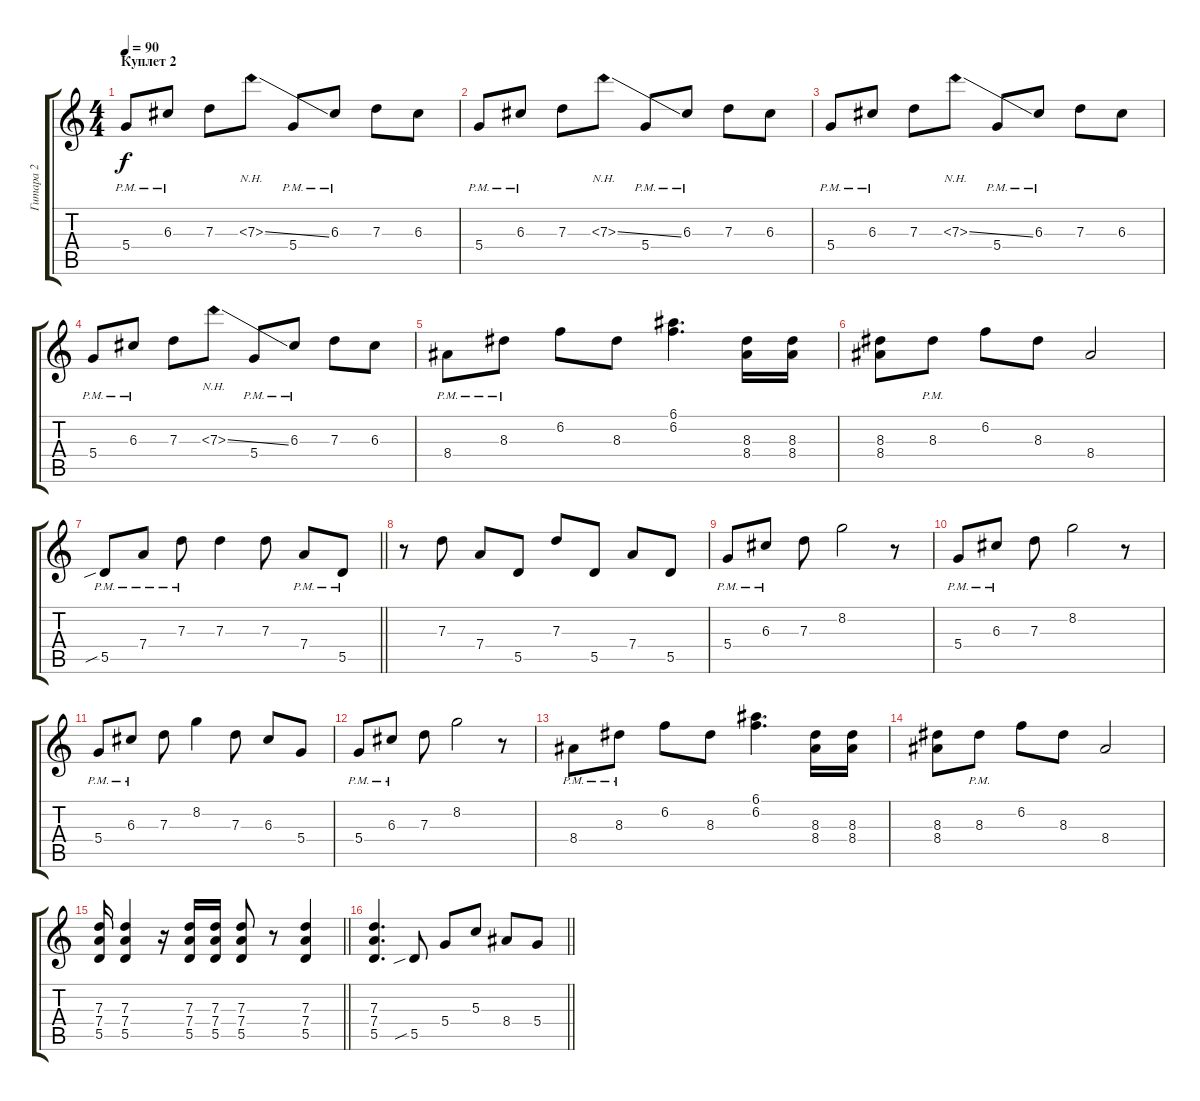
\track ("Гитара 2" "Гитара 2") {instrument overdrivenguitar}
\staff {score tabs}
\tuning (E4 B3 G3 D3 A2 E2) {hide}
\ts (4 4)
\section ("" "Куплет 2")
\tempo 90
\clef g2
\ks c
5.4{pm}.8{dy f} 6.3{pm}.8 7.3.8 7.3{nh ss}.8 5.4{pm}.8 6.3{pm}.8 7.3.8 6.3.8 |
5.4{pm}.8 6.3{pm}.8 7.3.8 7.3{nh ss}.8 5.4{pm}.8 6.3{pm}.8 7.3.8 6.3.8 |
5.4{pm}.8 6.3{pm}.8 7.3.8 7.3{nh ss}.8 5.4{pm}.8 6.3{pm}.8 7.3.8 6.3.8 |
5.4{pm}.8 6.3{pm}.8 7.3.8 7.3{nh ss}.8 5.4{pm}.8 6.3{pm}.8 7.3.8 6.3.8 |
8.4{pm}.8 8.3{pm}.8 6.2.8 8.3.8 (6.1 6.2).4{d} (8.3 8.4).16 (8.3 8.4).16 |
(8.3 8.4).8 8.3{pm}.8 6.2.8 8.3.8 8.4.2 |
\barLineRight lightlight
5.5{sib pm}.8 7.4{pm}.8 7.3{pm}.8 7.3.4 7.3.8 7.4{pm}.8 5.5{pm}.8 |
r.8 7.3.8 7.4.8 5.5.8 7.3.8 5.5.8 7.4.8 5.5.8 |
5.4{pm}.8 6.3{pm}.8 7.3.8 8.2.2 r.8 |
5.4{pm}.8 6.3{pm}.8 7.3.8 8.2.2 r.8 |
5.4{pm}.8 6.3{pm}.8 7.3.8 8.2.4 7.3.8 6.3.8 5.4.8 |
5.4{pm}.8 6.3{pm}.8 7.3.8 8.2.2 r.8 |
8.4{pm}.8 8.3{pm}.8 6.2.8 8.3.8 (6.1 6.2).4{d} (8.3 8.4).16 (8.3 8.4).16 |
(8.3 8.4).8 8.3{pm}.8 6.2.8 8.3.8 8.4.2 |
\barLineRight lightlight
(7.3 7.4 5.5).16 (7.3 7.4 5.5).4 r.16 (7.3 7.4 5.5).16 (7.3 7.4 5.5).16 (7.3 7.4 5.5).8 r.8 (7.3 7.4 5.5).4 |
\barLineRight lightlight
(7.3 7.4 5.5).4{d} 5.5{sib}.8 5.4.8 5.3.8 8.4.8 5.4.8
